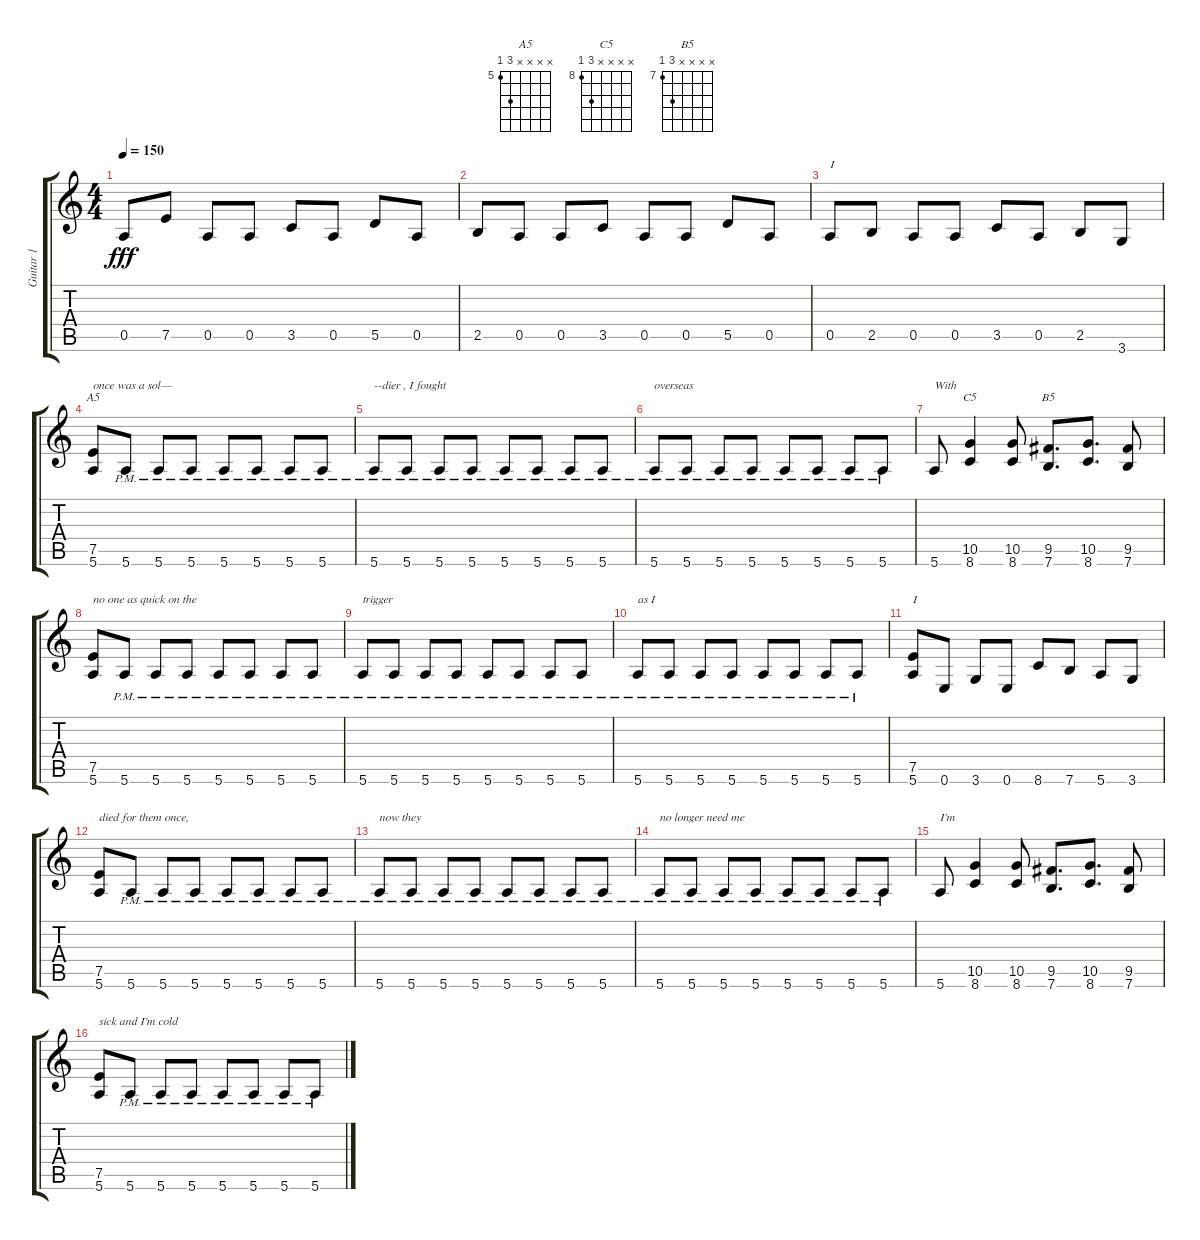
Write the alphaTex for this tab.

\track ("Guitar 1" "Guitar 1") {instrument distortionguitar}
\staff {score tabs}
\tuning (E4 B3 G3 D3 A2 E2) {hide}
\chord ("A5" x x x x 7 5) {firstfret 5}
\chord ("C5" x x x x 10 8) {firstfret 8}
\chord ("B5" x x x x 9 7) {firstfret 7}
\ts (4 4)
\tempo 150
\clef g2
\ks c
0.5.8{dy fff} 7.5.8 0.5.8 0.5.8 3.5.8 0.5.8 5.5.8 0.5.8 |
2.5.8 0.5.8 0.5.8 3.5.8 0.5.8 0.5.8 5.5.8 0.5.8 |
0.5.8{txt "I "} 2.5.8 0.5.8 0.5.8 3.5.8 0.5.8 2.5.8 3.6.8 |
(7.5 5.6).8{ch "A5" txt "once was a sol—"} 5.6{pm}.8 5.6{pm}.8 5.6{pm}.8 5.6{pm}.8 5.6{pm}.8 5.6{pm}.8 5.6{pm}.8 |
5.6{pm}.8{txt "--dier , I fought "} 5.6{pm}.8 5.6{pm}.8 5.6{pm}.8 5.6{pm}.8 5.6{pm}.8 5.6{pm}.8 5.6{pm}.8 |
5.6{pm}.8{txt "overseas "} 5.6{pm}.8 5.6{pm}.8 5.6{pm}.8 5.6{pm}.8 5.6{pm}.8 5.6{pm}.8 5.6{pm}.8 |
5.6.8{txt "With "} (10.5 8.6).4{ch "C5"} (10.5 8.6).8 (9.5 7.6).8{d ch "B5"} (10.5 8.6).8{d} (9.5 7.6).8 |
(7.5 5.6).8{txt "no one as quick on the "} 5.6{pm}.8 5.6{pm}.8 5.6{pm}.8 5.6{pm}.8 5.6{pm}.8 5.6{pm}.8 5.6{pm}.8 |
5.6{pm}.8{txt "trigger "} 5.6{pm}.8 5.6{pm}.8 5.6{pm}.8 5.6{pm}.8 5.6{pm}.8 5.6{pm}.8 5.6{pm}.8 |
5.6{pm}.8{txt "as I "} 5.6{pm}.8 5.6{pm}.8 5.6{pm}.8 5.6{pm}.8 5.6{pm}.8 5.6{pm}.8 5.6{pm}.8 |
(7.5 5.6).8{txt "I "} 0.6.8 3.6.8 0.6.8 8.6.8 7.6.8 5.6.8 3.6.8 |
(7.5 5.6).8{txt "died for them once, "} 5.6{pm}.8 5.6{pm}.8 5.6{pm}.8 5.6{pm}.8 5.6{pm}.8 5.6{pm}.8 5.6{pm}.8 |
5.6{pm}.8{txt "now they "} 5.6{pm}.8 5.6{pm}.8 5.6{pm}.8 5.6{pm}.8 5.6{pm}.8 5.6{pm}.8 5.6{pm}.8 |
5.6{pm}.8{txt "no longer need me "} 5.6{pm}.8 5.6{pm}.8 5.6{pm}.8 5.6{pm}.8 5.6{pm}.8 5.6{pm}.8 5.6{pm}.8 |
5.6.8{txt "I’m "} (10.5 8.6).4 (10.5 8.6).8 (9.5 7.6).8{d} (10.5 8.6).8{d} (9.5 7.6).8 |
(7.5 5.6).8{txt "sick and I’m cold "} 5.6{pm}.8 5.6{pm}.8 5.6{pm}.8 5.6{pm}.8 5.6{pm}.8 5.6{pm}.8 5.6{pm}.8
